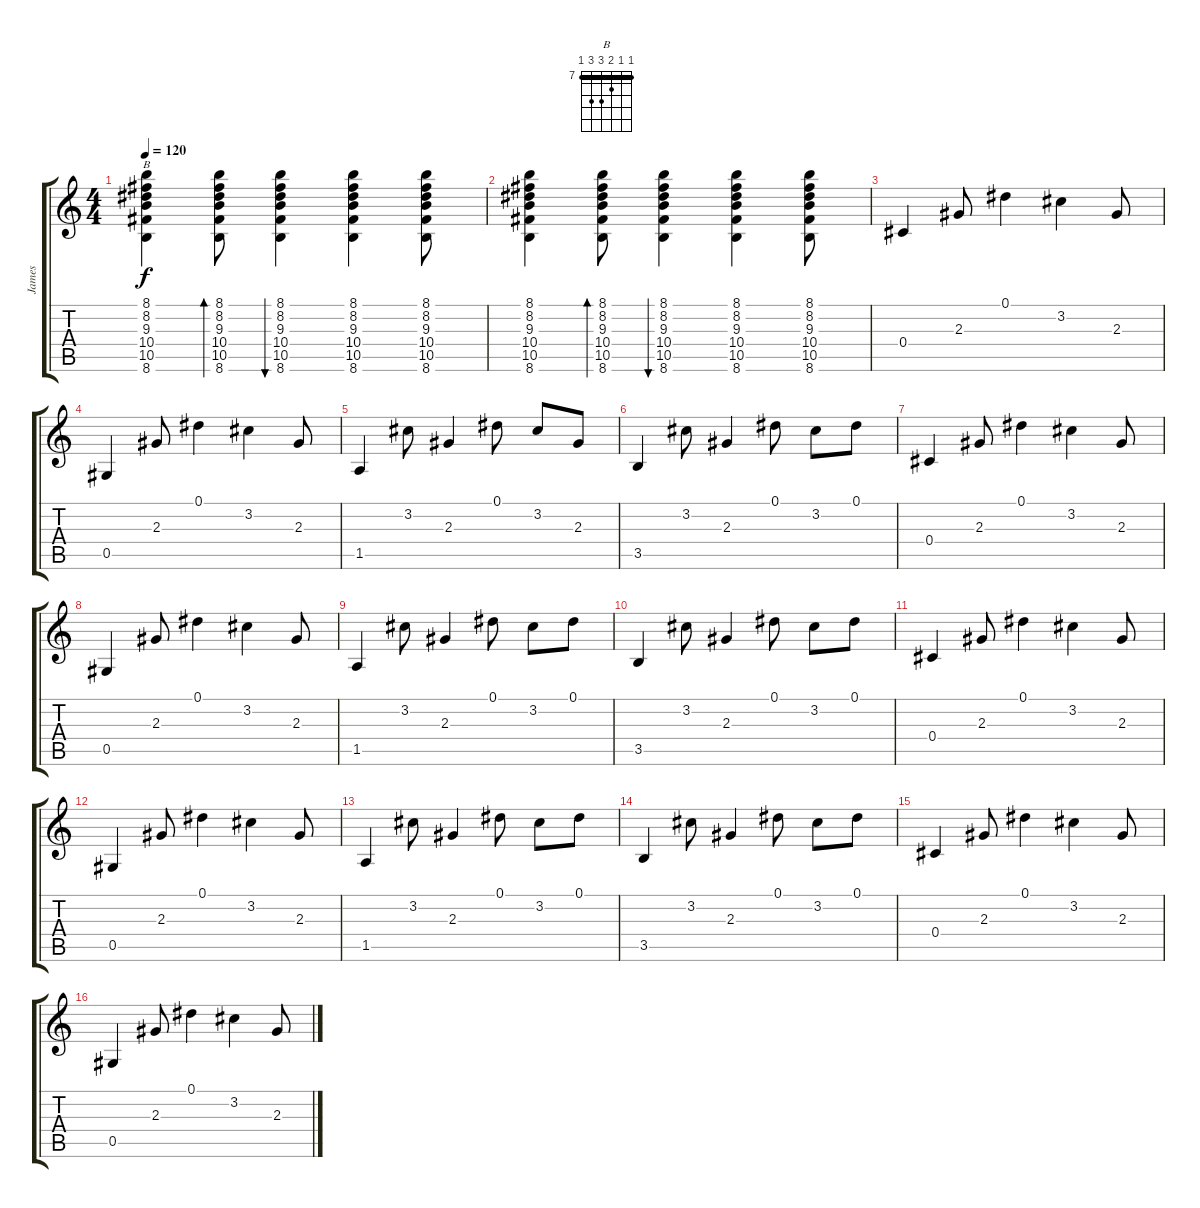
\track ("James" "James") {instrument acousticguitarsteel}
\staff {score tabs}
\tuning (Eb4 Bb3 Gb3 Db3 Ab2 Eb2) {hide}
\chord ("B" 7 7 8 9 9 7) {firstfret 7 barre 7}
\ts (4 4)
\tempo 120
\clef g2
\ks c
(8.1 8.2 9.3 10.4 10.5 8.6).4{ch "B" dy f} (8.1 8.2 9.3 10.4 10.5 8.6).8{bd 60} (8.1 8.2 9.3 10.4 10.5 8.6).4{bu 60} (8.1 8.2 9.3 10.4 10.5 8.6).4 (8.1 8.2 9.3 10.4 10.5 8.6).8 |
(8.1 8.2 9.3 10.4 10.5 8.6).4 (8.1 8.2 9.3 10.4 10.5 8.6).8{bd 60} (8.1 8.2 9.3 10.4 10.5 8.6).4{bu 60} (8.1 8.2 9.3 10.4 10.5 8.6).4 (8.1 8.2 9.3 10.4 10.5 8.6).8 |
0.4.4 2.3.8 0.1.4 3.2.4 2.3.8 |
0.5.4 2.3.8 0.1.4 3.2.4 2.3.8 |
1.5.4 3.2.8 2.3.4 0.1.8 3.2.8 2.3.8 |
3.5.4 3.2.8 2.3.4 0.1.8 3.2.8 0.1.8 |
0.4.4 2.3.8 0.1.4 3.2.4 2.3.8 |
0.5.4 2.3.8 0.1.4 3.2.4 2.3.8 |
1.5.4 3.2.8 2.3.4 0.1.8 3.2.8 0.1.8 |
3.5.4 3.2.8 2.3.4 0.1.8 3.2.8 0.1.8 |
0.4.4 2.3.8 0.1.4 3.2.4 2.3.8 |
0.5.4 2.3.8 0.1.4 3.2.4 2.3.8 |
1.5.4 3.2.8 2.3.4 0.1.8 3.2.8 0.1.8 |
3.5.4 3.2.8 2.3.4 0.1.8 3.2.8 0.1.8 |
0.4.4 2.3.8 0.1.4 3.2.4 2.3.8 |
0.5.4 2.3.8 0.1.4 3.2.4 2.3.8
